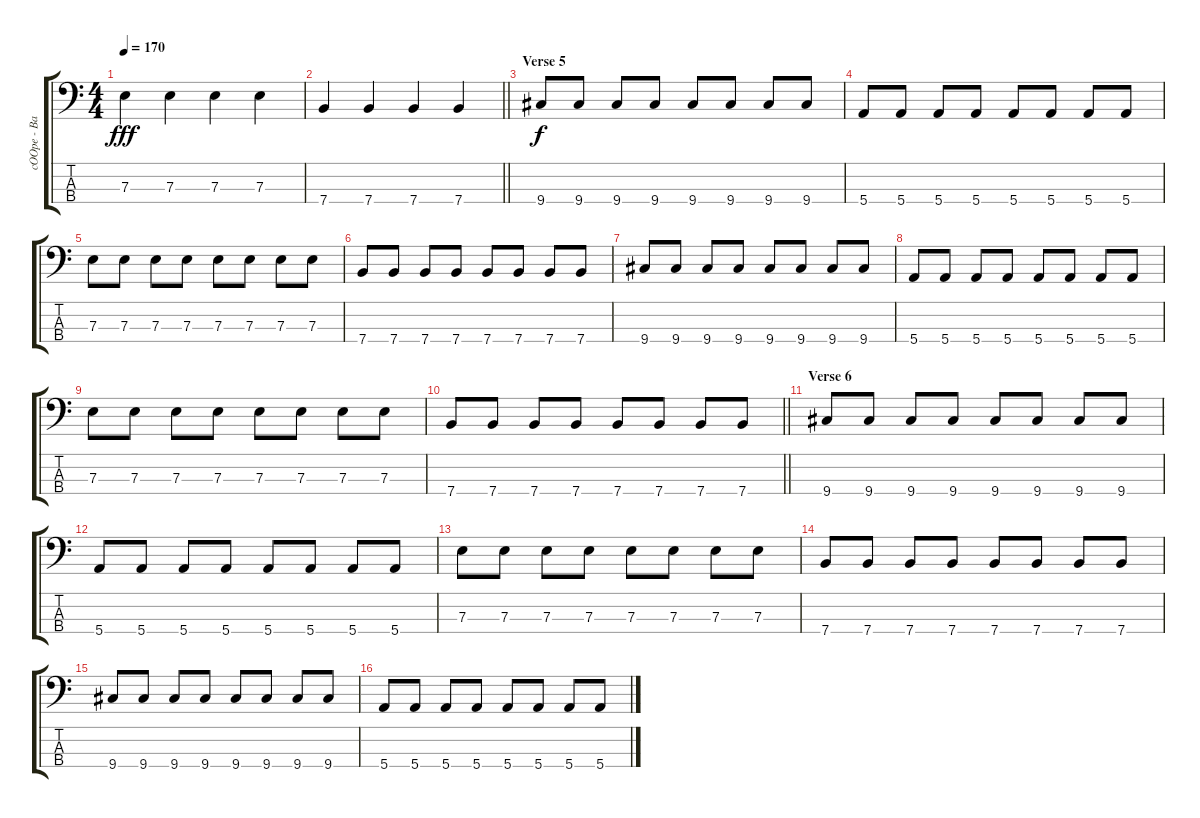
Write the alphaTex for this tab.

\track ("cOOpe - Bass" "cOOpe - Ba") {instrument electricbasspick}
\staff {score tabs}
\tuning (G2 D2 A1 E1) {hide}
\ts (4 4)
\tempo 170
\clef f4
\ks c
7.3.4{dy fff} 7.3.4 7.3.4 7.3.4 |
\barLineRight lightlight
7.4.4 7.4.4 7.4.4 7.4.4 |
\section ("" "Verse 5")
9.4.8{dy f} 9.4.8 9.4.8 9.4.8 9.4.8 9.4.8 9.4.8 9.4.8 |
5.4.8 5.4.8 5.4.8 5.4.8 5.4.8 5.4.8 5.4.8 5.4.8 |
7.3.8 7.3.8 7.3.8 7.3.8 7.3.8 7.3.8 7.3.8 7.3.8 |
7.4.8 7.4.8 7.4.8 7.4.8 7.4.8 7.4.8 7.4.8 7.4.8 |
9.4.8 9.4.8 9.4.8 9.4.8 9.4.8 9.4.8 9.4.8 9.4.8 |
5.4.8 5.4.8 5.4.8 5.4.8 5.4.8 5.4.8 5.4.8 5.4.8 |
7.3.8 7.3.8 7.3.8 7.3.8 7.3.8 7.3.8 7.3.8 7.3.8 |
\barLineRight lightlight
7.4.8 7.4.8 7.4.8 7.4.8 7.4.8 7.4.8 7.4.8 7.4.8 |
\section ("" "Verse 6")
9.4.8 9.4.8 9.4.8 9.4.8 9.4.8 9.4.8 9.4.8 9.4.8 |
5.4.8 5.4.8 5.4.8 5.4.8 5.4.8 5.4.8 5.4.8 5.4.8 |
7.3.8 7.3.8 7.3.8 7.3.8 7.3.8 7.3.8 7.3.8 7.3.8 |
7.4.8 7.4.8 7.4.8 7.4.8 7.4.8 7.4.8 7.4.8 7.4.8 |
9.4.8 9.4.8 9.4.8 9.4.8 9.4.8 9.4.8 9.4.8 9.4.8 |
5.4.8 5.4.8 5.4.8 5.4.8 5.4.8 5.4.8 5.4.8 5.4.8
